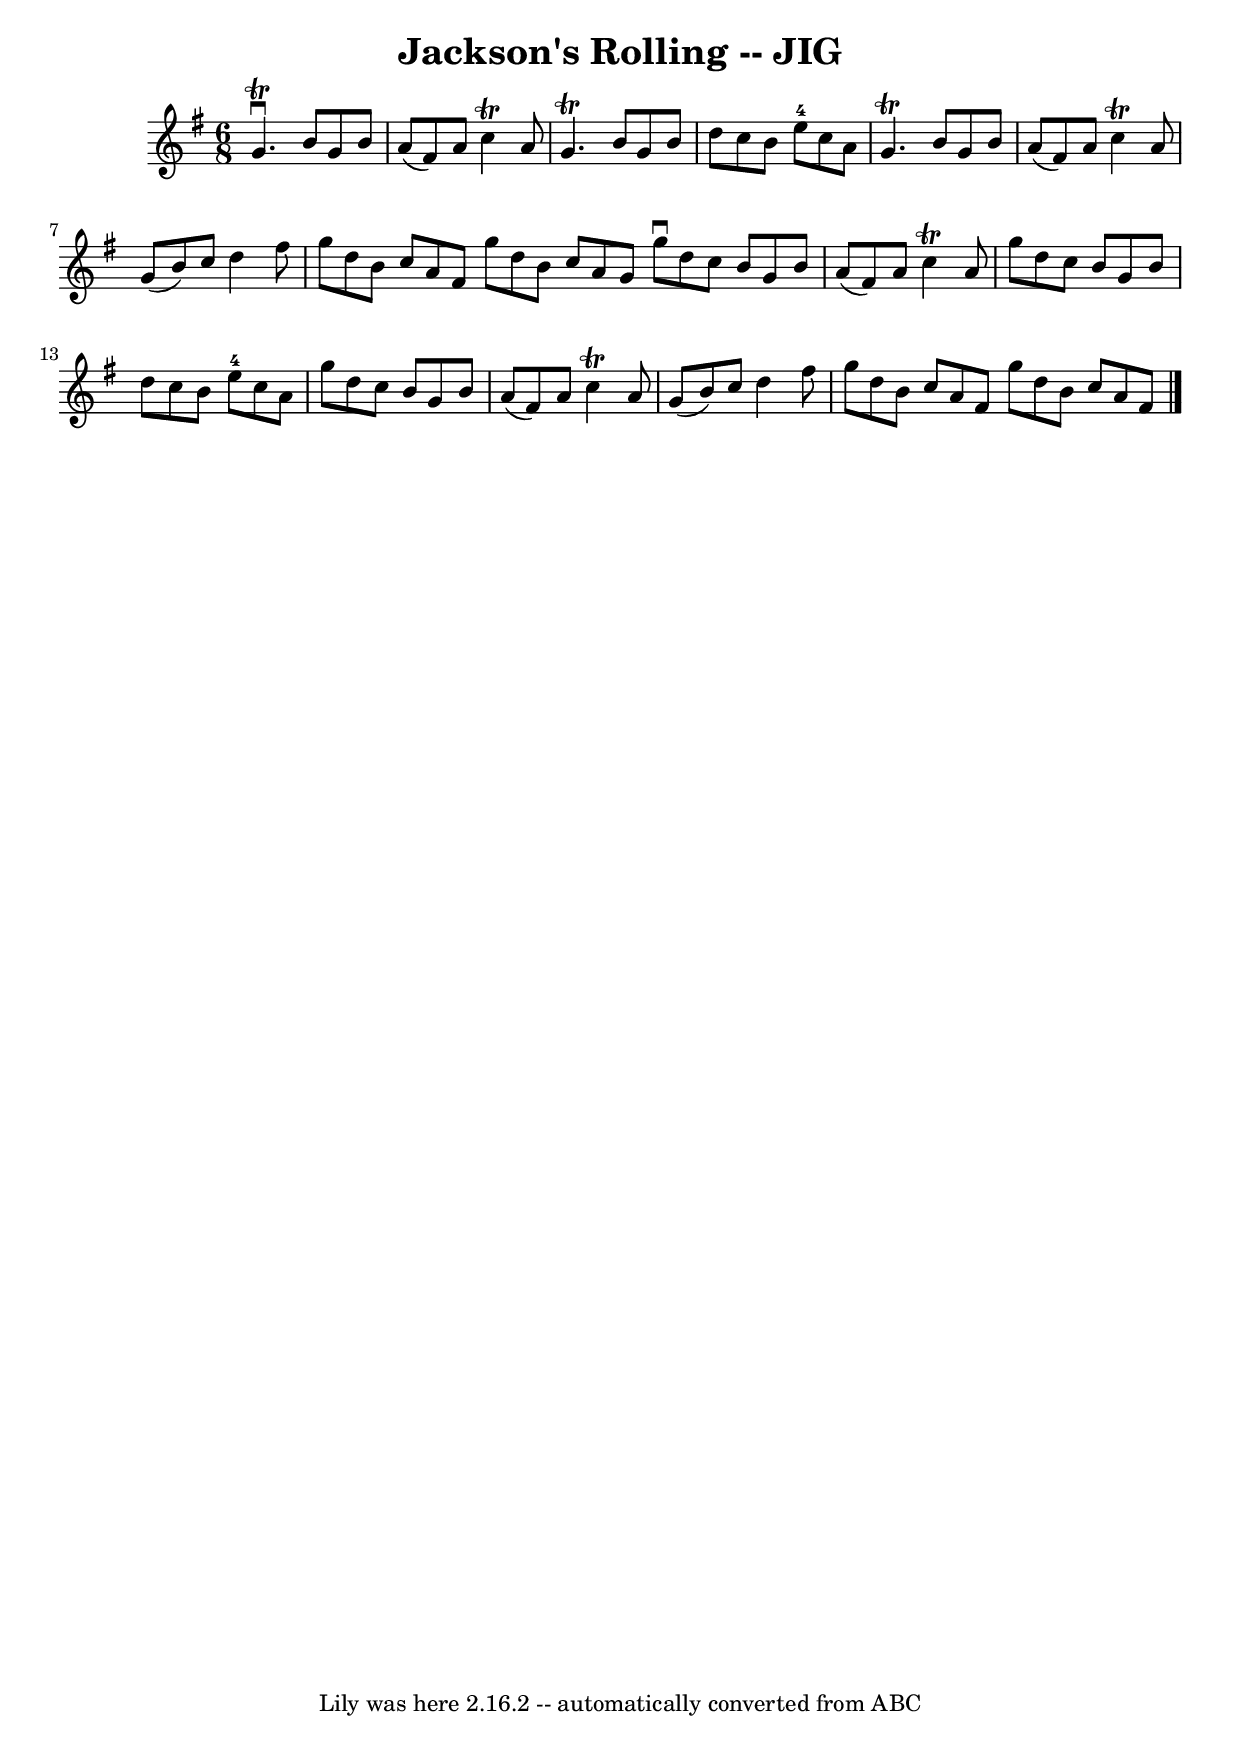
\version "2.7.40"
\include "Mammoth.ily"
\header {
	book = "Ryan's Mammoth Collection of Fiddle Tunes"
	crossRefNumber = "1"
	footnotes = ""
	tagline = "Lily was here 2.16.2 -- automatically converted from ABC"
	title = "Jackson's Rolling -- JIG"
}
voicedefault =  {
\set Score.defaultBarType = "empty"

\time 6/8 \key g \major g'4.^\trill^\downbow b'8 g'8 b'8    |
 
 a'8 (fis'8) a'8 c''4^\trill a'8    |
 g'4.^\trill   
b'8 g'8 b'8    |
 d''8 c''8 b'8 e''8-4 c''8    
a'8    |
     |
 g'4.^\trill b'8 g'8 b'8    |
   
a'8 (fis'8) a'8 c''4^\trill a'8    |
 g'8 (b'8)   
c''8 d''4 fis''8    |
 g''8 d''8 b'8 c''8 a'8    
fis'8    \bar ":|" g''8 d''8 b'8 c''8 a'8 g'8    \bar "|."     
\bar "|:" g''8^\downbow d''8 c''8 b'8 g'8 b'8    |
   
a'8 (fis'8) a'8 c''4^\trill a'8    |
 g''8 d''8    
c''8 b'8 g'8 b'8    |
 d''8 c''8 b'8 e''8-4   
c''8 a'8    |
     |
 g''8 d''8 c''8 b'8 g'8    
b'8    |
 a'8 (fis'8) a'8 c''4^\trill a'8    |
   
g'8 (b'8) c''8 d''4 fis''8    |
 g''8 d''8 b'8    
c''8 a'8 fis'8    \bar ":|" g''8 d''8 b'8 c''8 a'8 fis'8 
   \bar "|."   
}

\score{
    <<

	\context Staff="default"
	{
	    \voicedefault 
	}

    >>
	\layout {
	}
	\midi {}
}
